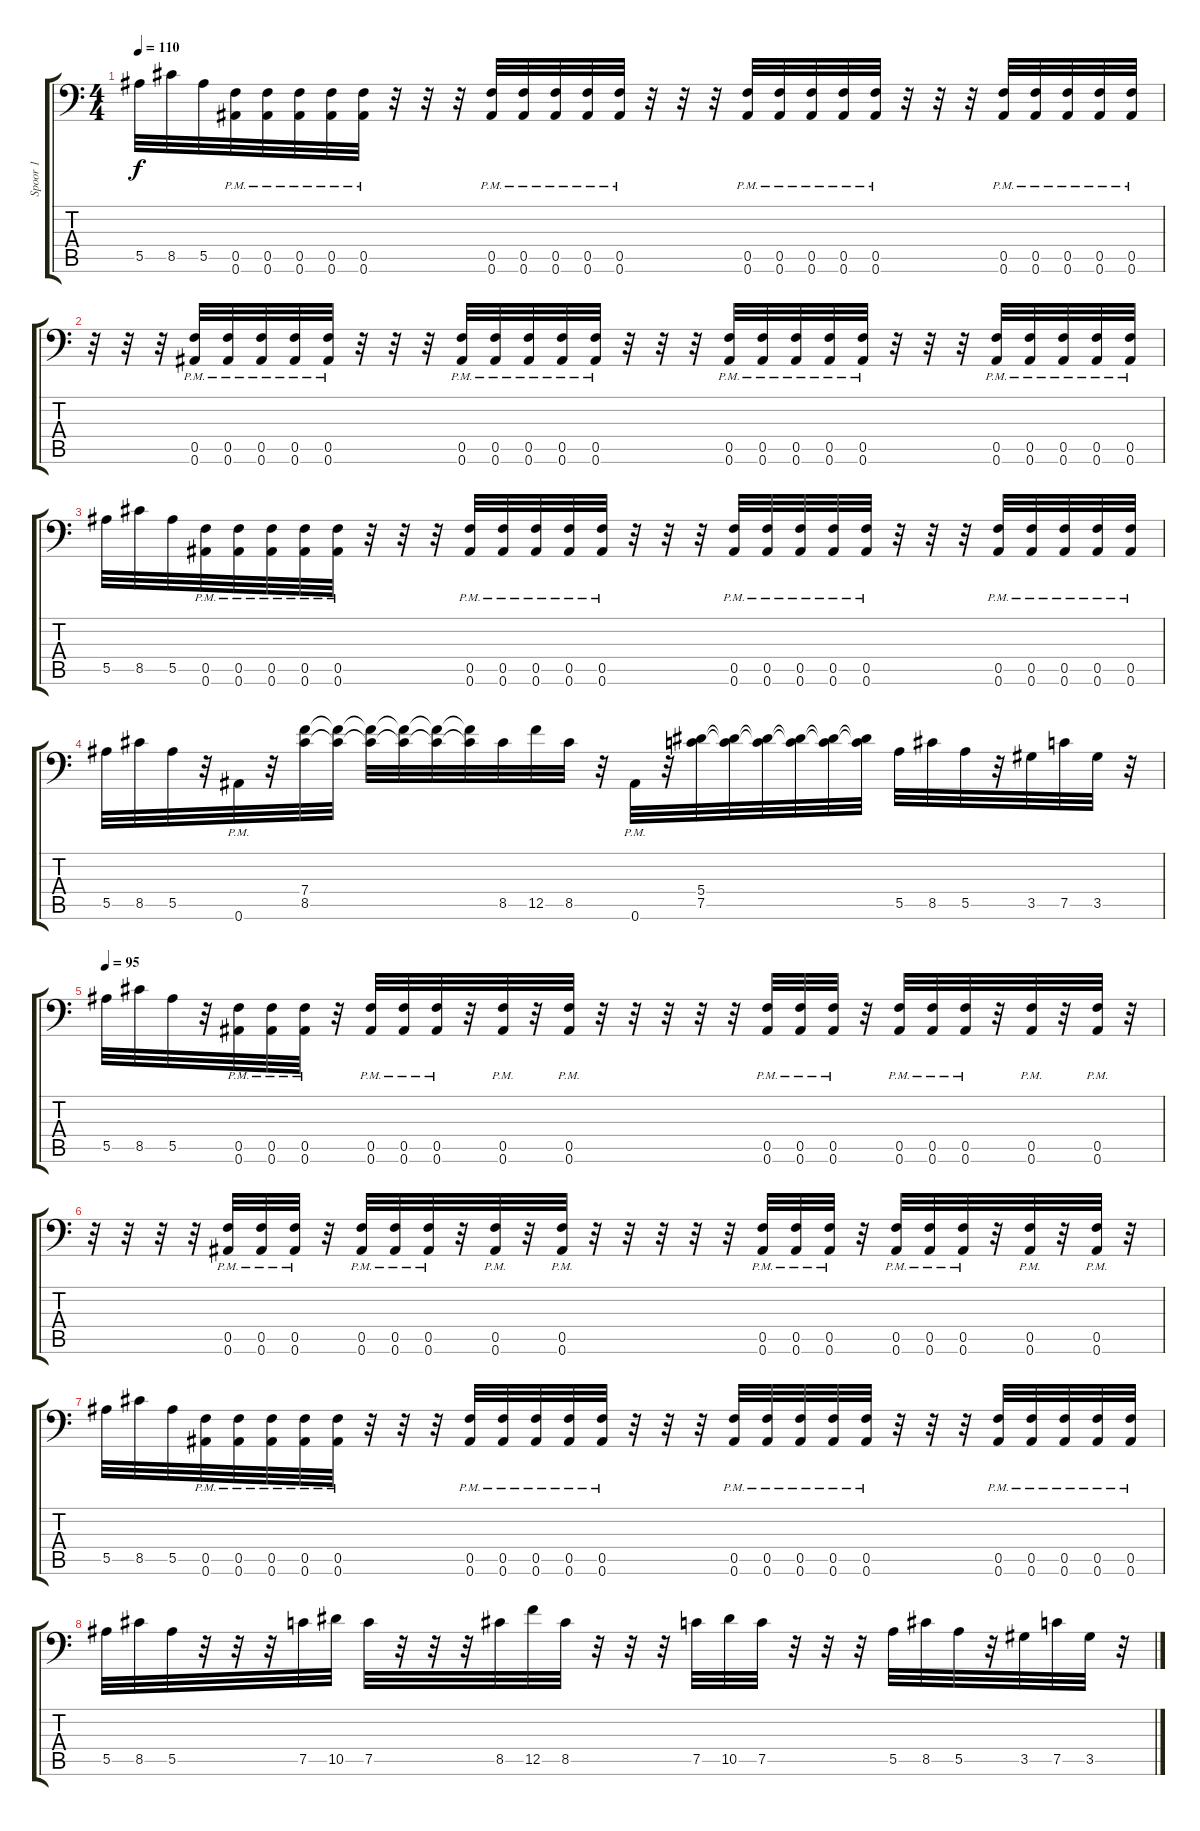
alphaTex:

\track ("Spoor 1" "Spoor 1") {instrument distortionguitar}
\staff {score tabs}
\tuning (C4 G3 Eb3 Bb2 F2 Bb1) {hide}
\ts (4 4)
\tempo 110
\clef f4
\ks c
5.5.32{dy f} 8.5.32 5.5.32 (0.5{pm} 0.6{pm}).32 (0.5{pm} 0.6{pm}).32 (0.5{pm} 0.6{pm}).32 (0.5{pm} 0.6{pm}).32 (0.5{pm} 0.6{pm}).32 r.32 r.32 r.32 (0.5{pm} 0.6{pm}).32 (0.5{pm} 0.6{pm}).32 (0.5{pm} 0.6{pm}).32 (0.5{pm} 0.6{pm}).32 (0.5{pm} 0.6{pm}).32 r.32 r.32 r.32 (0.5{pm} 0.6{pm}).32 (0.5{pm} 0.6{pm}).32 (0.5{pm} 0.6{pm}).32 (0.5{pm} 0.6{pm}).32 (0.5{pm} 0.6{pm}).32 r.32 r.32 r.32 (0.5{pm} 0.6{pm}).32 (0.5{pm} 0.6{pm}).32 (0.5{pm} 0.6{pm}).32 (0.5{pm} 0.6{pm}).32 (0.5{pm} 0.6{pm}).32 |
r.32 r.32 r.32 (0.5{pm} 0.6{pm}).32 (0.5{pm} 0.6{pm}).32 (0.5{pm} 0.6{pm}).32 (0.5{pm} 0.6{pm}).32 (0.5{pm} 0.6{pm}).32 r.32 r.32 r.32 (0.5{pm} 0.6{pm}).32 (0.5{pm} 0.6{pm}).32 (0.5{pm} 0.6{pm}).32 (0.5{pm} 0.6{pm}).32 (0.5{pm} 0.6{pm}).32 r.32 r.32 r.32 (0.5{pm} 0.6{pm}).32 (0.5{pm} 0.6{pm}).32 (0.5{pm} 0.6{pm}).32 (0.5{pm} 0.6{pm}).32 (0.5{pm} 0.6{pm}).32 r.32 r.32 r.32 (0.5{pm} 0.6{pm}).32 (0.5{pm} 0.6{pm}).32 (0.5{pm} 0.6{pm}).32 (0.5{pm} 0.6{pm}).32 (0.5{pm} 0.6{pm}).32 |
5.5.32 8.5.32 5.5.32 (0.5{pm} 0.6{pm}).32 (0.5{pm} 0.6{pm}).32 (0.5{pm} 0.6{pm}).32 (0.5{pm} 0.6{pm}).32 (0.5{pm} 0.6{pm}).32 r.32 r.32 r.32 (0.5{pm} 0.6{pm}).32 (0.5{pm} 0.6{pm}).32 (0.5{pm} 0.6{pm}).32 (0.5{pm} 0.6{pm}).32 (0.5{pm} 0.6{pm}).32 r.32 r.32 r.32 (0.5{pm} 0.6{pm}).32 (0.5{pm} 0.6{pm}).32 (0.5{pm} 0.6{pm}).32 (0.5{pm} 0.6{pm}).32 (0.5{pm} 0.6{pm}).32 r.32 r.32 r.32 (0.5{pm} 0.6{pm}).32 (0.5{pm} 0.6{pm}).32 (0.5{pm} 0.6{pm}).32 (0.5{pm} 0.6{pm}).32 (0.5{pm} 0.6{pm}).32 |
5.5.32 8.5.32 5.5.32 r.32 0.6{pm}.32 r.32 (7.4 8.5).32 (7.4{t} 8.5{t}).32 (7.4{t} 8.5{t}).32 (7.4{t} 8.5{t}).32 (7.4{t} 8.5{t}).32 (7.4{t} 8.5{t}).32 8.5.32 12.5.32 8.5.32 r.32 0.6{pm}.32 r.32 (5.4 7.5).32 (5.4{t} 7.5{t}).32 (5.4{t} 7.5{t}).32 (5.4{t} 7.5{t}).32 (5.4{t} 7.5{t}).32 (5.4{t} 7.5{t}).32 5.5.32 8.5.32 5.5.32 r.32 3.5.32 7.5.32 3.5.32 r.32 |
\tempo 95
5.5.32 8.5.32 5.5.32 r.32 (0.5{pm} 0.6{pm}).32 (0.5{pm} 0.6{pm}).32 (0.5{pm} 0.6{pm}).32 r.32 (0.5{pm} 0.6{pm}).32 (0.5{pm} 0.6{pm}).32 (0.5{pm} 0.6{pm}).32 r.32 (0.5{pm} 0.6{pm}).32 r.32 (0.5{pm} 0.6{pm}).32 r.32 r.32 r.32 r.32 r.32 (0.5{pm} 0.6{pm}).32 (0.5{pm} 0.6{pm}).32 (0.5{pm} 0.6{pm}).32 r.32 (0.5{pm} 0.6{pm}).32 (0.5{pm} 0.6{pm}).32 (0.5{pm} 0.6{pm}).32 r.32 (0.5{pm} 0.6{pm}).32 r.32 (0.5{pm} 0.6{pm}).32 r.32 |
r.32 r.32 r.32 r.32 (0.5{pm} 0.6{pm}).32 (0.5{pm} 0.6{pm}).32 (0.5{pm} 0.6{pm}).32 r.32 (0.5{pm} 0.6{pm}).32 (0.5{pm} 0.6{pm}).32 (0.5{pm} 0.6{pm}).32 r.32 (0.5{pm} 0.6{pm}).32 r.32 (0.5{pm} 0.6{pm}).32 r.32 r.32 r.32 r.32 r.32 (0.5{pm} 0.6{pm}).32 (0.5{pm} 0.6{pm}).32 (0.5{pm} 0.6{pm}).32 r.32 (0.5{pm} 0.6{pm}).32 (0.5{pm} 0.6{pm}).32 (0.5{pm} 0.6{pm}).32 r.32 (0.5{pm} 0.6{pm}).32 r.32 (0.5{pm} 0.6{pm}).32 r.32 |
5.5.32 8.5.32 5.5.32 (0.5{pm} 0.6{pm}).32 (0.5{pm} 0.6{pm}).32 (0.5{pm} 0.6{pm}).32 (0.5{pm} 0.6{pm}).32 (0.5{pm} 0.6{pm}).32 r.32 r.32 r.32 (0.5{pm} 0.6{pm}).32 (0.5{pm} 0.6{pm}).32 (0.5{pm} 0.6{pm}).32 (0.5{pm} 0.6{pm}).32 (0.5{pm} 0.6{pm}).32 r.32 r.32 r.32 (0.5{pm} 0.6{pm}).32 (0.5{pm} 0.6{pm}).32 (0.5{pm} 0.6{pm}).32 (0.5{pm} 0.6{pm}).32 (0.5{pm} 0.6{pm}).32 r.32 r.32 r.32 (0.5{pm} 0.6{pm}).32 (0.5{pm} 0.6{pm}).32 (0.5{pm} 0.6{pm}).32 (0.5{pm} 0.6{pm}).32 (0.5{pm} 0.6{pm}).32 |
5.5.32 8.5.32 5.5.32 r.32 r.32 r.32 7.5.32 10.5.32 7.5.32 r.32 r.32 r.32 8.5.32 12.5.32 8.5.32 r.32 r.32 r.32 7.5.32 10.5.32 7.5.32 r.32 r.32 r.32 5.5.32 8.5.32 5.5.32 r.32 3.5.32 7.5.32 3.5.32 r.32
